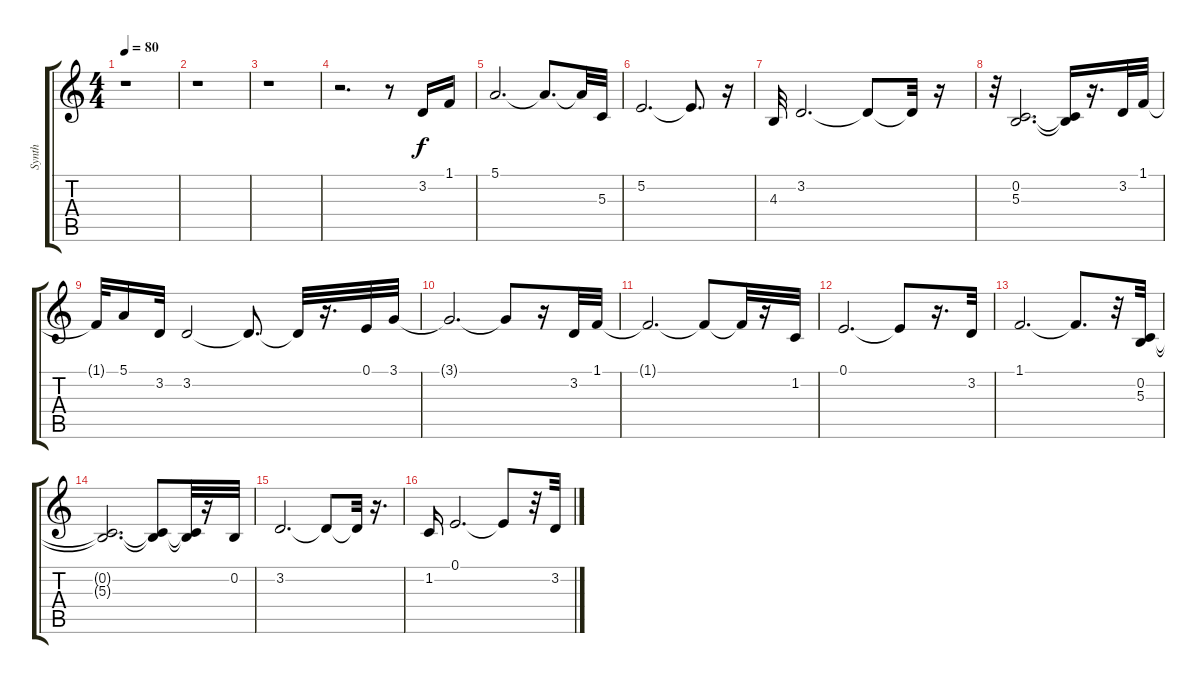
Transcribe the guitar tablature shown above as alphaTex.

\track ("Synth   " "Synth   ") {instrument tremolostrings}
\staff {score tabs}
\tuning (E4 B3 G3 D3 A2 E2) {hide}
\ts (4 4)
\tempo 80
\clef g2
\ks c
r.1{dy f instrument tremolostrings} |
r.1 |
r.1 |
r.2{d} r.8 3.2.16 1.1.16 |
5.1.2{d} 5.1{t}.8{d} 5.1{t}.32 5.3.32 |
5.2.2{d} 5.2{t}.8{d} r.16 |
4.3.32 3.2.2{d} 3.2{t}.8 3.2{t}.32 r.16 |
r.32 (0.2 5.3).2{d} (0.2{t} 5.3{t}).16 r.16{d} 3.2.32 1.1.32 |
1.1{t}.32 5.1.16 3.2.32 3.2.2 3.2{t}.8{d} 3.2{t}.32 r.16{d} 0.1.32 3.1.32 |
3.1{t}.2{d} 3.1{t}.8 r.16 3.2.32 1.1.32 |
1.1{t}.2{d} 1.1{t}.8 1.1{t}.32 r.16 1.2.32 |
0.1.2{d} 0.1{t}.8 r.16{d} 3.2.32 |
1.1.2{d} 1.1{t}.8{d} r.32 (0.2 5.3).32 |
(0.2{t} 5.3{t}).2{d} (0.2{t} 5.3{t}).8 (0.2{t} 5.3{t}).32 r.16 0.2.32 |
3.2.2{d} 3.2{t}.8 3.2{t}.32 r.16{d} |
1.2.16 0.1.2{d} 0.1{t}.8 r.32 3.2.32
